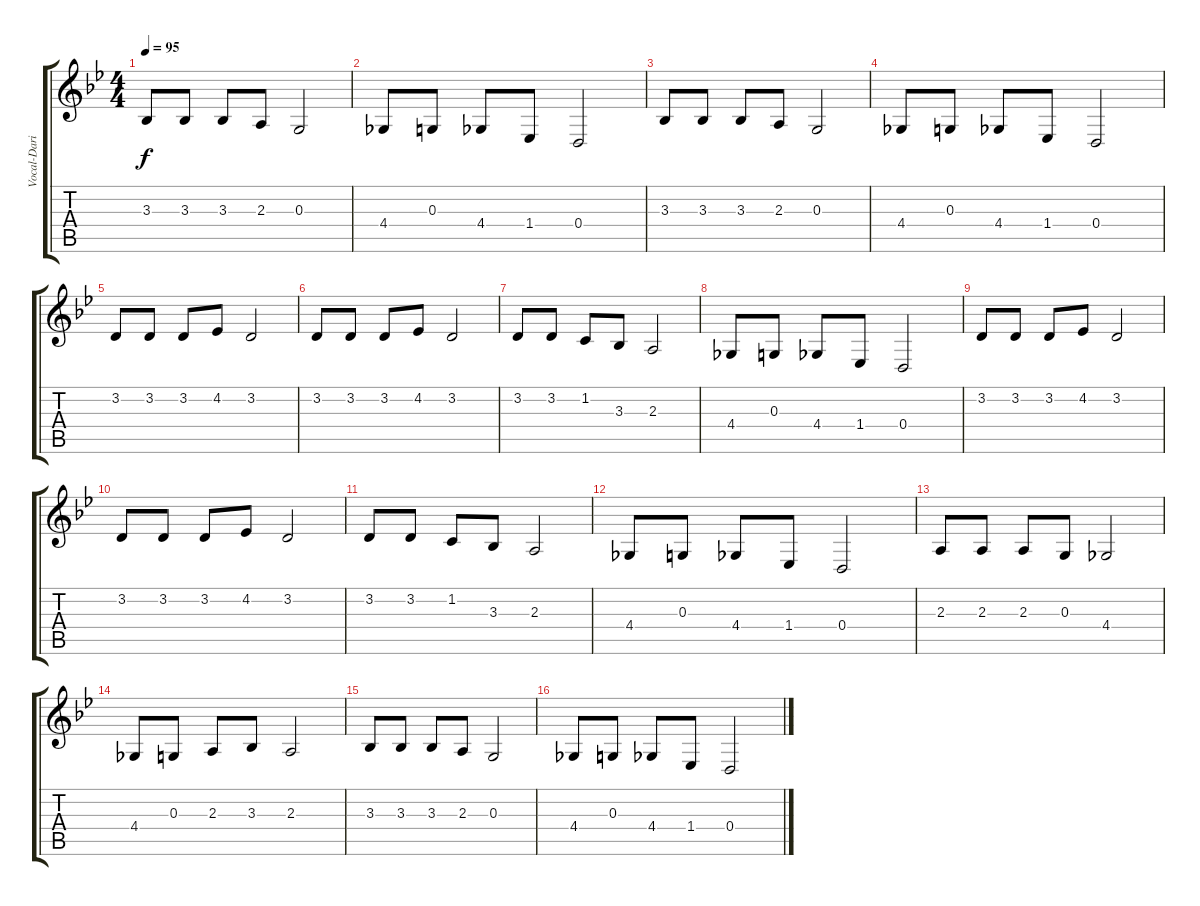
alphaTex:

\track ("Vocal-Dariush" "Vocal-Dari") {instrument tremolostrings}
\staff {score tabs}
\tuning (E4 B3 G3 D3 A2 E2) {hide}
\ts (4 4)
\tempo 95
\clef g2
\ks bb
3.3.8{dy f} 3.3.8 3.3.8 2.3.8 0.3.2 |
4.4.8 0.3.8 4.4.8 1.4.8 0.4.2 |
3.3.8 3.3.8 3.3.8 2.3.8 0.3.2 |
4.4.8 0.3.8 4.4.8 1.4.8 0.4.2 |
3.2.8 3.2.8 3.2.8 4.2.8 3.2.2 |
3.2.8 3.2.8 3.2.8 4.2.8 3.2.2 |
3.2.8 3.2.8 1.2.8 3.3.8 2.3.2 |
4.4.8 0.3.8 4.4.8 1.4.8 0.4.2 |
3.2.8 3.2.8 3.2.8 4.2.8 3.2.2 |
3.2.8 3.2.8 3.2.8 4.2.8 3.2.2 |
3.2.8 3.2.8 1.2.8 3.3.8 2.3.2 |
4.4.8 0.3.8 4.4.8 1.4.8 0.4.2 |
2.3.8 2.3.8 2.3.8 0.3.8 4.4.2 |
4.4.8 0.3.8 2.3.8 3.3.8 2.3.2 |
3.3.8 3.3.8 3.3.8 2.3.8 0.3.2 |
4.4.8 0.3.8 4.4.8 1.4.8 0.4.2
